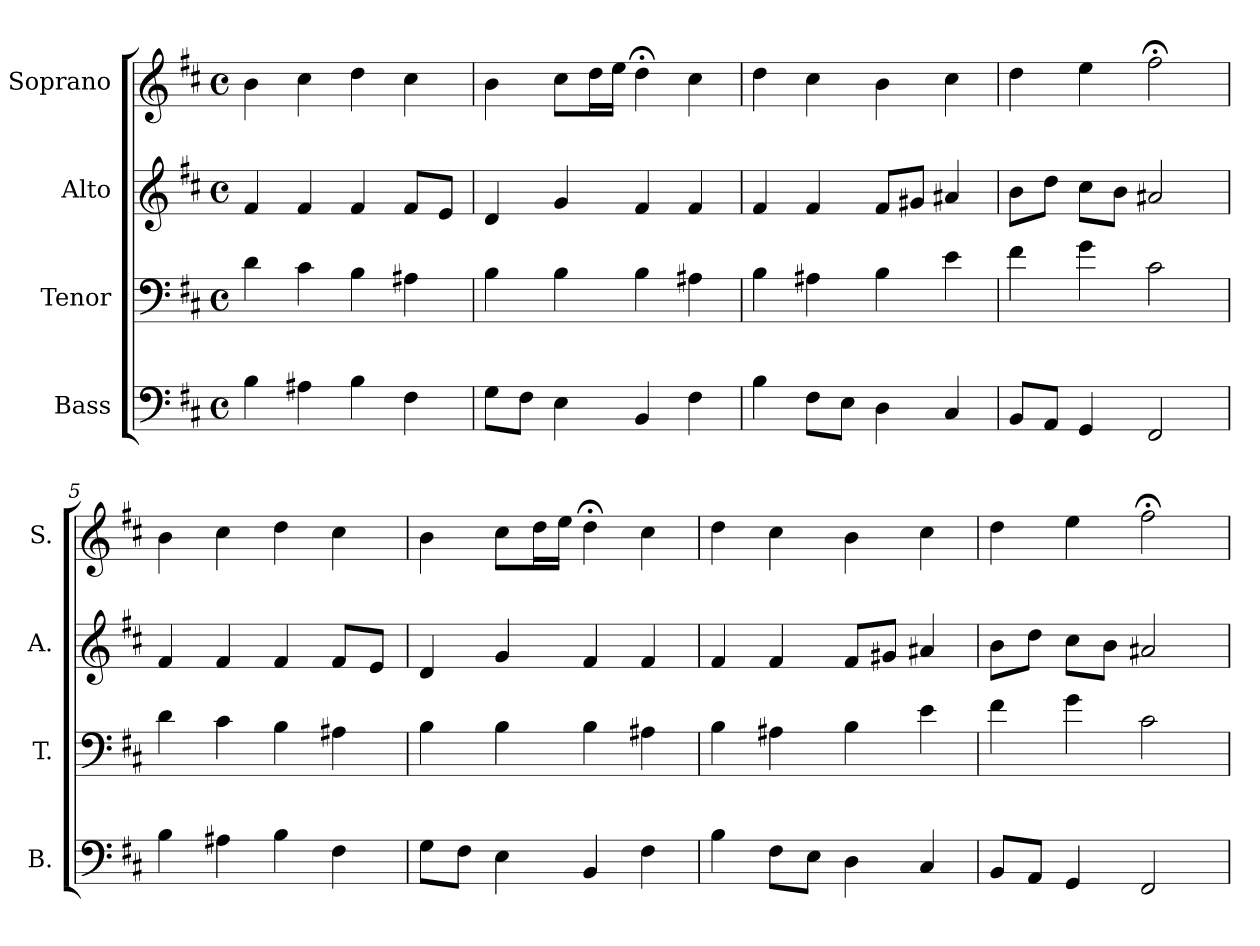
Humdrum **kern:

**kern	**kern	**kern	**kern
*part4	*part3	*part2	*part1
*staff4	*staff3	*staff2	*staff1
*I"Bass	*I"Tenor	*I"Alto	*I"Soprano
*I'B.	*I'T.	*I'A.	*I'S.
*clefF4	*clefF4	*clefG2	*clefG2
*k[f#c#]	*k[f#c#]	*k[f#c#]	*k[f#c#]
*b:	*b:	*b:	*b:
*M4/4	*M4/4	*M4/4	*M4/4
*met(c)	*met(c)	*met(c)	*met(c)
*MM90	*MM90	*MM90	*MM90
=1	=1	=1	=1
4B\	4d\	4f#/	4b\
4A#X\	4c#\	4f#/	4cc#\
4B\	4B\	4f#/	4dd\
4F#\	4A#X\	8f#/L	4cc#\
.	.	8e/J	.
=2	=2	=2	=2
8G\L	4B\	4d/	4b\
8F#\J	.	.	.
4E\	4B\	4g/	8cc#\L
.	.	.	16dd\L
.	.	.	16ee\JJ
4BB/	4B\	4f#/	4dd;<\
4F#\	4A#X\	4f#/	4cc#\
=3	=3	=3	=3
4B\	4B\	4f#/	4dd\
8F#\L	4A#X\	4f#/	4cc#\
8E\J	.	.	.
4D\	4B\	8f#/L	4b\
.	.	8g#X/J	.
4C#/	4e\	4a#X/	4cc#\
=4	=4	=4	=4
8BB/L	4f#\	8b\L	4dd\
8AA/J	.	8dd\J	.
4GG/	4g\	8cc#\L	4ee\
.	.	8b\J	.
2FF#/	2c#\	2a#X/	2ff#;<\
!!LO:LB:g=z
=5	=5	=5	=5
4B\	4d\	4f#/	4b\
4A#X\	4c#\	4f#/	4cc#\
4B\	4B\	4f#/	4dd\
4F#\	4A#X\	8f#/L	4cc#\
.	.	8e/J	.
=6	=6	=6	=6
8G\L	4B\	4d/	4b\
8F#\J	.	.	.
4E\	4B\	4g/	8cc#\L
.	.	.	16dd\L
.	.	.	16ee\JJ
4BB/	4B\	4f#/	4dd;<\
4F#\	4A#X\	4f#/	4cc#\
=7	=7	=7	=7
4B\	4B\	4f#/	4dd\
8F#\L	4A#X\	4f#/	4cc#\
8E\J	.	.	.
4D\	4B\	8f#/L	4b\
.	.	8g#X/J	.
4C#/	4e\	4a#X/	4cc#\
=8	=8	=8	=8
8BB/L	4f#\	8b\L	4dd\
8AA/J	.	8dd\J	.
4GG/	4g\	8cc#\L	4ee\
.	.	8b\J	.
2FF#/	2c#\	2a#X/	2ff#;<\
=	=	=	=
*-	*-	*-	*-
